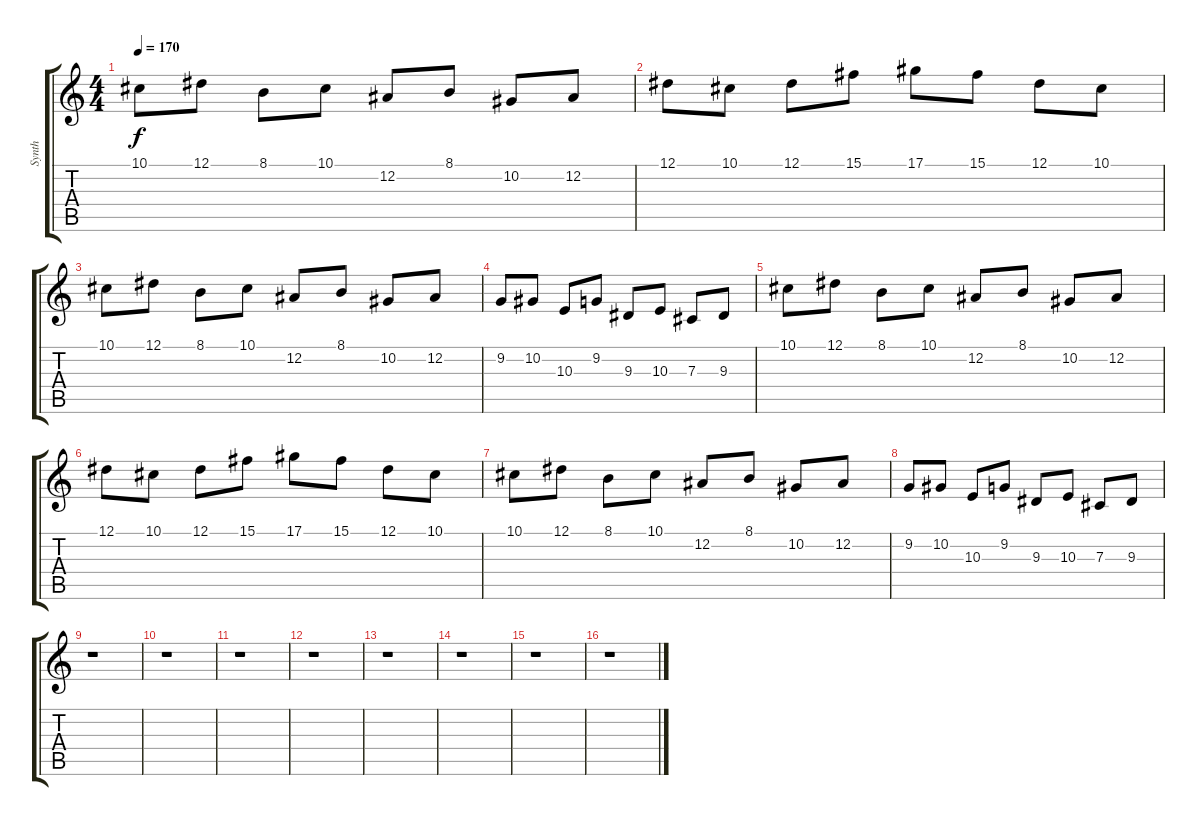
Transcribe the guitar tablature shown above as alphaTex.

\track ("Synth" "Synth") {instrument pad1newage}
\staff {score tabs}
\tuning (Eb4 Bb3 Gb3 Db3 Ab2 Eb2) {hide}
\ts (4 4)
\tempo 170
\clef g2
\ks c
10.1.8{dy f} 12.1.8 8.1.8 10.1.8 12.2.8 8.1.8 10.2.8 12.2.8 |
12.1.8 10.1.8 12.1.8 15.1.8 17.1.8 15.1.8 12.1.8 10.1.8 |
10.1.8 12.1.8 8.1.8 10.1.8 12.2.8 8.1.8 10.2.8 12.2.8 |
9.2.8 10.2.8 10.3.8 9.2.8 9.3.8 10.3.8 7.3.8 9.3.8 |
10.1.8 12.1.8 8.1.8 10.1.8 12.2.8 8.1.8 10.2.8 12.2.8 |
12.1.8 10.1.8 12.1.8 15.1.8 17.1.8 15.1.8 12.1.8 10.1.8 |
10.1.8 12.1.8 8.1.8 10.1.8 12.2.8 8.1.8 10.2.8 12.2.8 |
9.2.8 10.2.8 10.3.8 9.2.8 9.3.8 10.3.8 7.3.8 9.3.8 |
r.1 |
r.1 |
r.1 |
r.1 |
r.1 |
r.1 |
r.1 |
r.1
